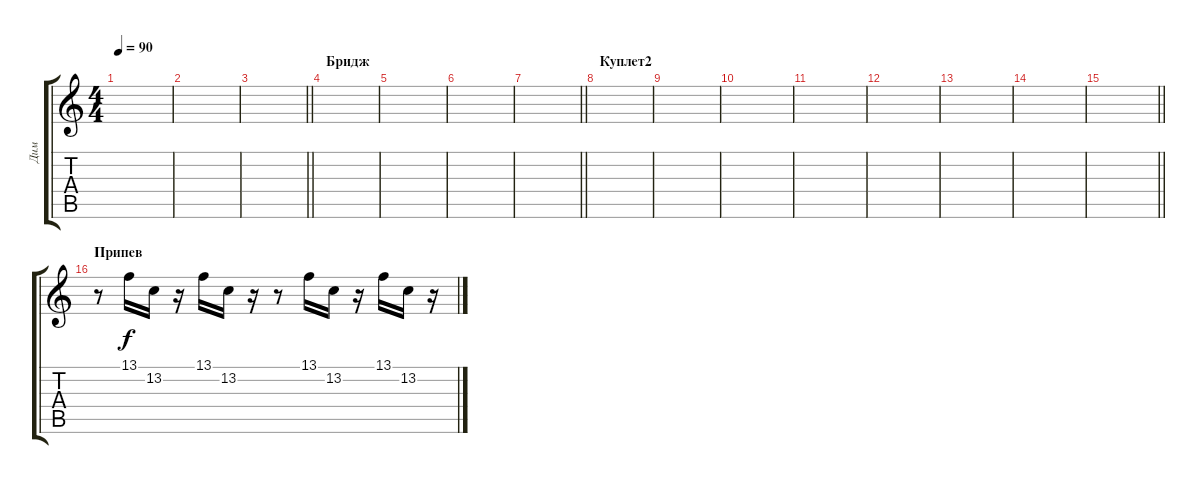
\track ("Дим" "Дим") {instrument pad5bowed}
\staff {score tabs}
\tuning (E4 B3 G3 D3 A2 E2) {hide}
\ts (4 4)
\tempo 90
\clef g2
\ks c
|
|
\barLineRight lightlight
|
\section ("" "Бридж")
|
|
|
\barLineRight lightlight
|
\section ("" "Куплет2")
|
|
|
|
|
|
|
\barLineRight lightlight
|
\section ("" "Припев")
r.8 13.1.16 13.2.16 r.16 13.1.16 13.2.16 r.16 r.8 13.1.16 13.2.16 r.16 13.1.16 13.2.16 r.16
